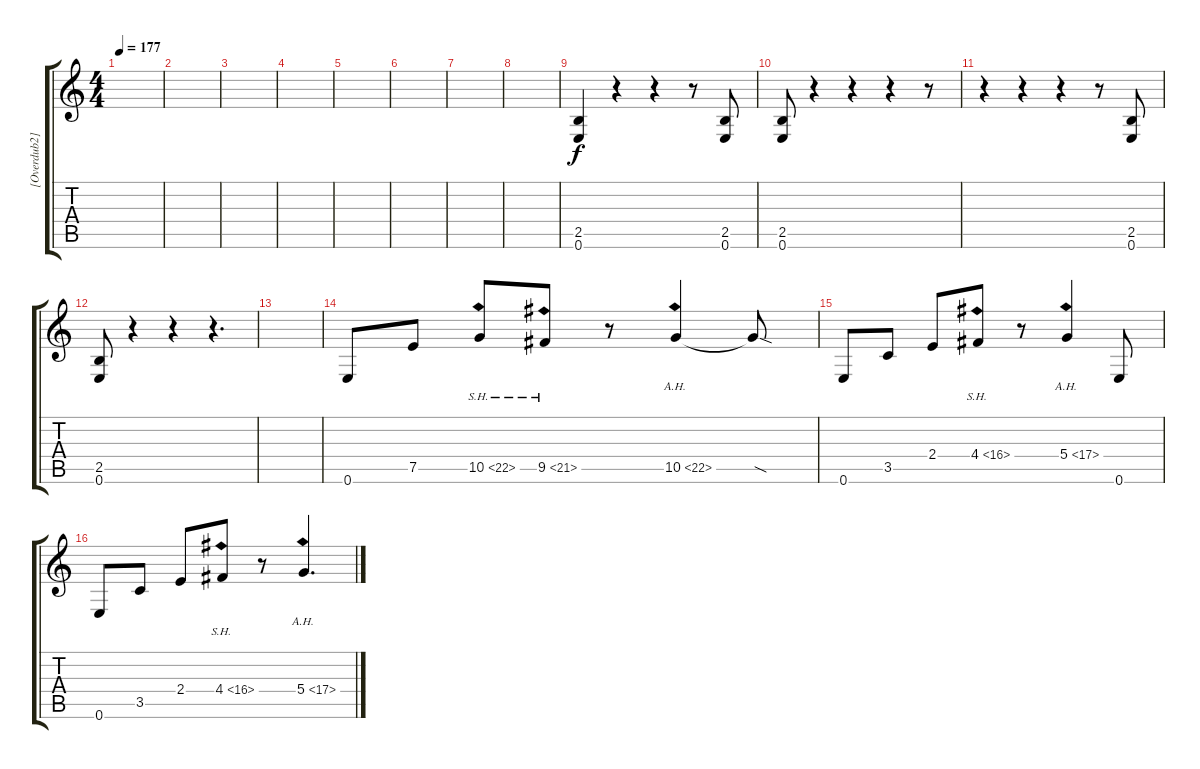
\track ("[Overdub2]" "[Overdub2]") {instrument distortionguitar}
\staff {score tabs}
\tuning (E4 B3 G3 D3 A2 E2) {hide}
\ts (4 4)
\tempo 177
\clef g2
\ks c
|
|
|
|
|
|
|
|
(2.5 0.6).4 r.4 r.4 r.8 (2.5 0.6).8 |
(2.5 0.6).8 r.4 r.4 r.4 r.8 |
r.4 r.4 r.4 r.8 (2.5 0.6).8 |
(2.5 0.6).8 r.4 r.4 r.4{d} |
|
0.6.8{volume 14 balance 15} 7.5.8 10.5{sh 12}.8 9.5{sh 12}.8 r.8 10.5{ah 12}.4 10.5{sod t}.8 |
0.6.8 3.5.8 2.4.8 4.4{sh 12}.8 r.8 5.4{ah 12}.4 0.6.8 |
0.6.8 3.5.8 2.4.8 4.4{sh 12}.8 r.8 5.4{ah 12}.4{d}
